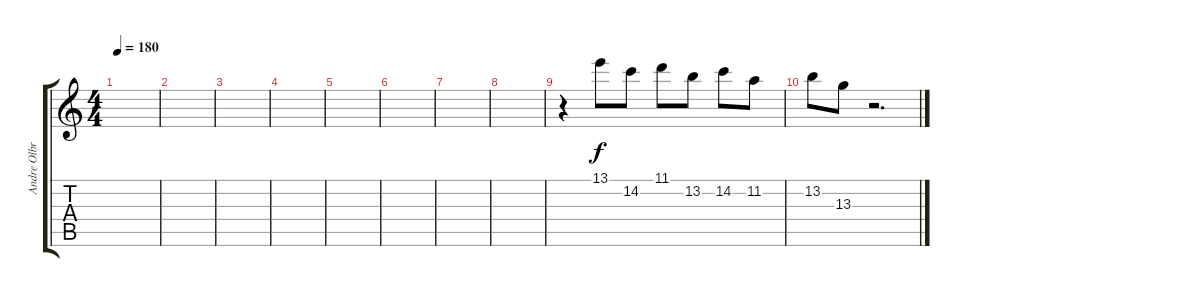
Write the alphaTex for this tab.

\track ("Andre Olbrich" "Andre Olbr") {instrument overdrivenguitar}
\staff {score tabs}
\tuning (Eb4 Bb3 Gb3 Db3 Ab2 Eb2) {hide}
\ts (4 4)
\tempo 180
\clef g2
\ks c
|
|
|
|
|
|
|
|
r.4 13.1.8 14.2.8 11.1.8 13.2.8 14.2.8 11.2.8 |
13.2.8 13.3.8 r.2{d}
